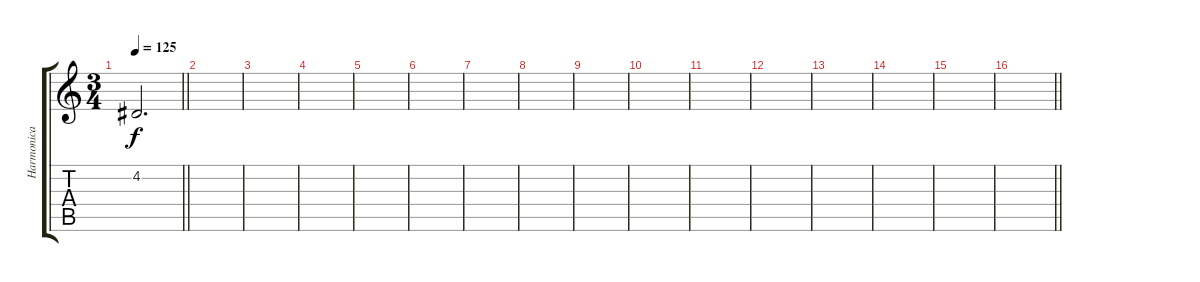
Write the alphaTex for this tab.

\track ("Harmonica" "Harmonica") {instrument harmonica}
\staff {score tabs}
\tuning (E4 B3 G3 D3 A2 E2) {hide}
\ts (3 4)
\tempo 125
\clef g2
\barLineRight lightlight
\ks c
4.2.2{d dy f} |
\section ("" "")
|
|
|
|
|
|
|
|
|
|
|
|
|
|
\barLineRight lightlight
